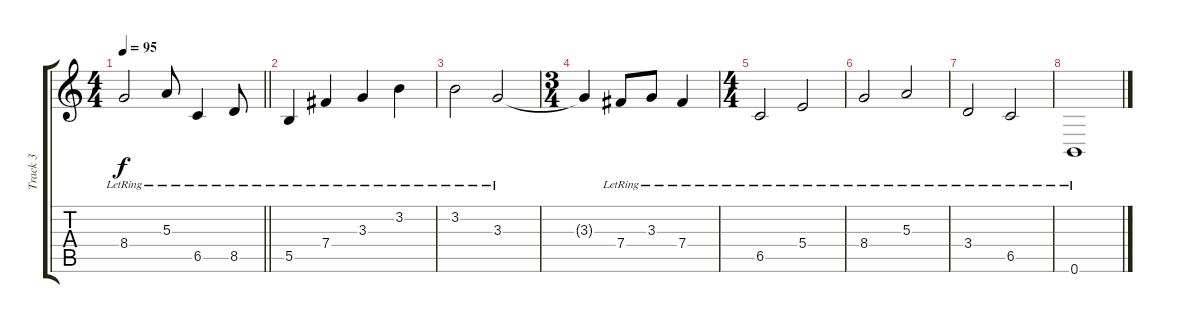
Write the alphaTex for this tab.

\track ("Track 3" "Track 3") {instrument distortionguitar}
\staff {score tabs}
\tuning (Db4 Ab3 E3 B2 Gb2 B1) {hide}
\ts (4 4)
\tempo 95
\clef g2
\barLineRight lightlight
\ks c
8.4{lr}.2{dy f} 5.3{lr}.8 6.5{lr}.4 8.5{lr}.8 |
5.5{lr}.4 7.4{lr}.4 3.3{lr}.4 3.2{lr}.4 |
3.2{lr}.2 3.3{lr}.2 |
\ts (3 4)
3.3{t}.4 7.4{lr}.8 3.3{lr}.8 7.4{lr}.4 |
\ts (4 4)
6.5{lr}.2 5.4{lr}.2 |
8.4{lr}.2 5.3{lr}.2 |
3.4{lr}.2 6.5{lr}.2 |
0.6{lr}.1
